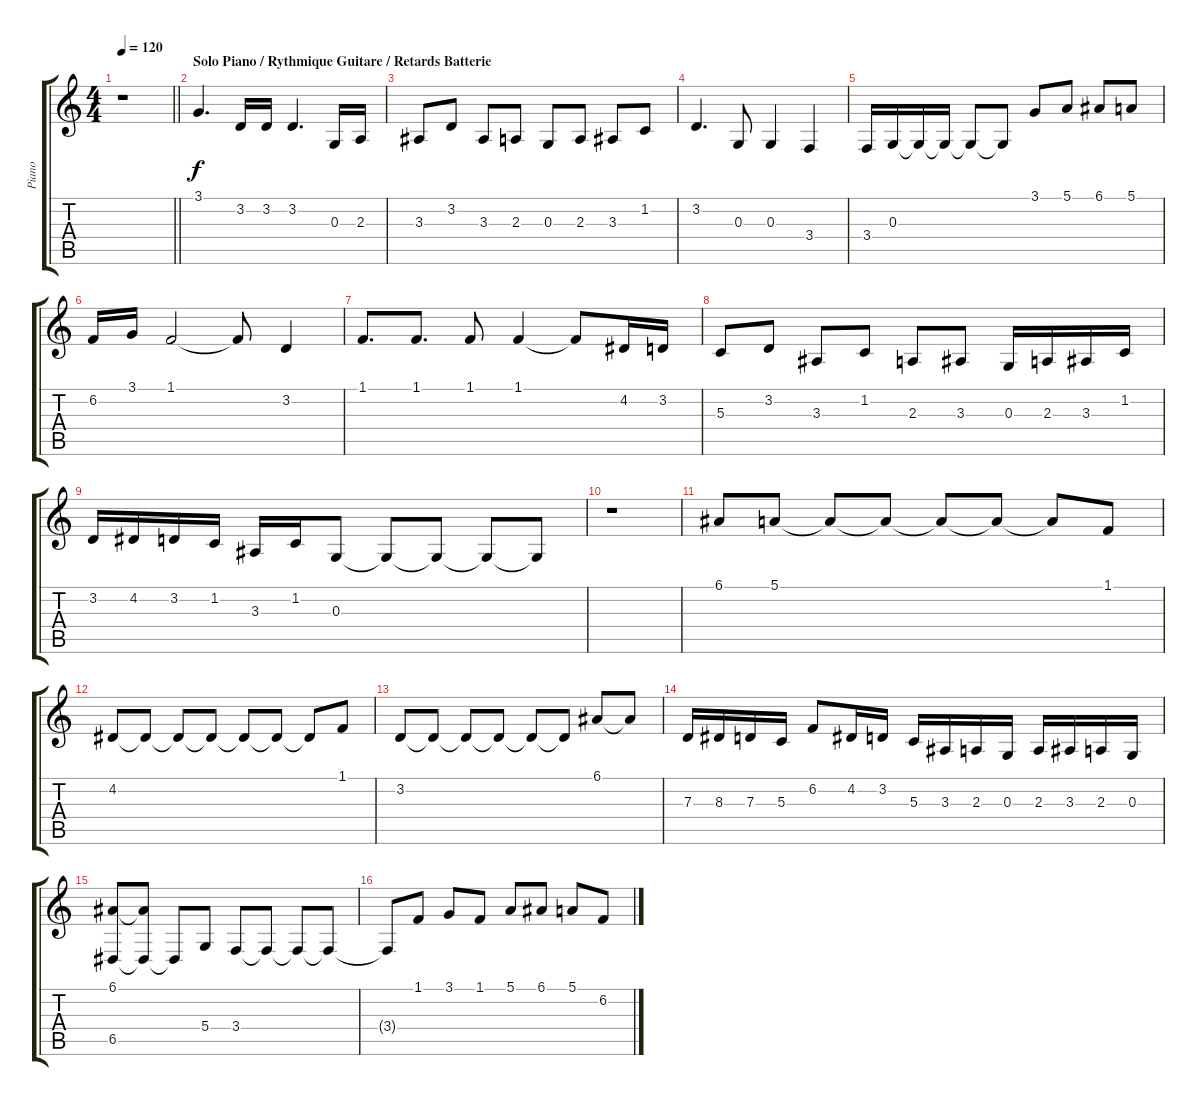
\track ("Piano " "Piano ") {instrument electricgrandpiano}
\staff {score tabs}
\tuning (E4 B3 G3 D3 A2 E2) {hide}
\ts (4 4)
\tempo 120
\clef g2
\barLineRight lightlight
\ks c
r.1{dy f} |
\section ("" "Solo Piano / Rythmique Guitare / Retards Batterie")
3.1.4{d} 3.2.16 3.2.16 3.2.4{d} 0.3.16 2.3.16 |
3.3.8 3.2.8 3.3.8 2.3.8 0.3.8 2.3.8 3.3.8 1.2.8 |
3.2.4{d} 0.3.8 0.3.4 3.4.4 |
3.4.16 0.3.16 0.3{t}.16 0.3{t}.16 0.3{t}.8 0.3{t}.8 3.1.8 5.1.8 6.1.8 5.1.8 |
6.2.16 3.1.16 1.1.2 1.1{t}.8 3.2.4 |
1.1.8{d} 1.1.8{d} 1.1.8 1.1.4 1.1{t}.8 4.2.16 3.2.16 |
5.3.8 3.2.8 3.3.8 1.2.8 2.3.8 3.3.8 0.3.16 2.3.16 3.3.16 1.2.16 |
3.2.16 4.2.16 3.2.16 1.2.16 3.3.16 1.2.16 0.3.8 0.3{t}.8 0.3{t}.8 0.3{t}.8 0.3{t}.8 |
r.1 |
6.1.8 5.1.8 5.1{t}.8 5.1{t}.8 5.1{t}.8 5.1{t}.8 5.1{t}.8 1.1.8 |
4.2.8 4.2{t}.8 4.2{t}.8 4.2{t}.8 4.2{t}.8 4.2{t}.8 4.2{t}.8 1.1.8 |
3.2.8 3.2{t}.8 3.2{t}.8 3.2{t}.8 3.2{t}.8 3.2{t}.8 6.1.8 6.1{t}.8 |
7.3.16 8.3.16 7.3.16 5.3.16 6.2.8 4.2.16 3.2.16 5.3.16 3.3.16 2.3.16 0.3.16 2.3.16 3.3.16 2.3.16 0.3.16 |
(6.1 6.5).8 (6.1{t} 6.5{t}).8 6.5{t}.8 5.4.8 3.4.8 3.4{t}.8 3.4{t}.8 3.4{t}.8 |
3.4{t}.8 1.1.8 3.1.8 1.1.8 5.1.8 6.1.8 5.1.8 6.2.8
